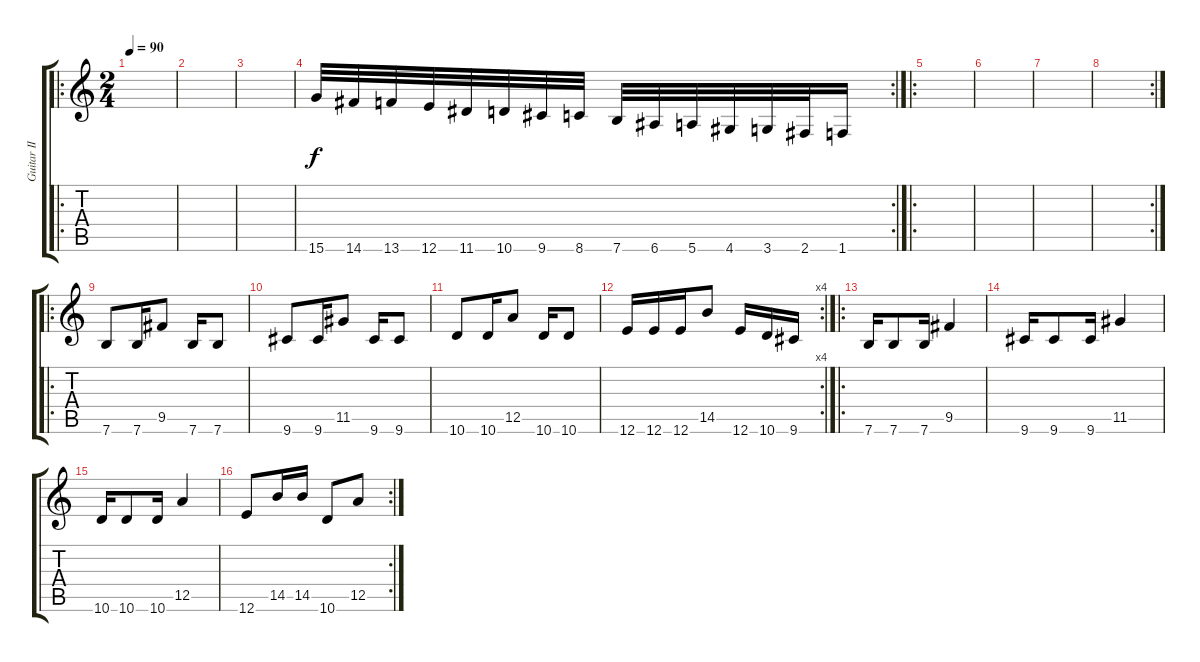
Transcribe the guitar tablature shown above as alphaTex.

\track ("Guitar II" "Guitar II") {instrument overdrivenguitar}
\staff {score tabs}
\tuning (E4 B3 G3 D3 A2 E2) {hide}
\ro
\ts (2 4)
\tempo 90
\clef g2
\ks c
|
|
|
\rc 2
15.6.32{volume 13 balance 16} 14.6.32 13.6.32 12.6.32 11.6.32 10.6.32 9.6.32 8.6.32 7.6.32 6.6.32 5.6.32 4.6.32 3.6.32 2.6.32 1.6.16 |
\ro
|
|
|
\rc 2
|
\ro
7.6.8 7.6.16 9.5.8 7.6.16 7.6.8 |
9.6.8 9.6.16 11.5.8 9.6.16 9.6.8 |
10.6.8 10.6.16 12.5.8 10.6.16 10.6.8 |
\rc 4
12.6.16 12.6.16 12.6.16 14.5.8 12.6.16 10.6.16 9.6.16 |
\ro
7.6.16 7.6.8 7.6.16 9.5.4 |
9.6.16 9.6.8 9.6.16 11.5.4 |
10.6.16 10.6.8 10.6.16 12.5.4 |
\rc 2
12.6.8 14.5.16 14.5.16 10.6.8 12.5.8
